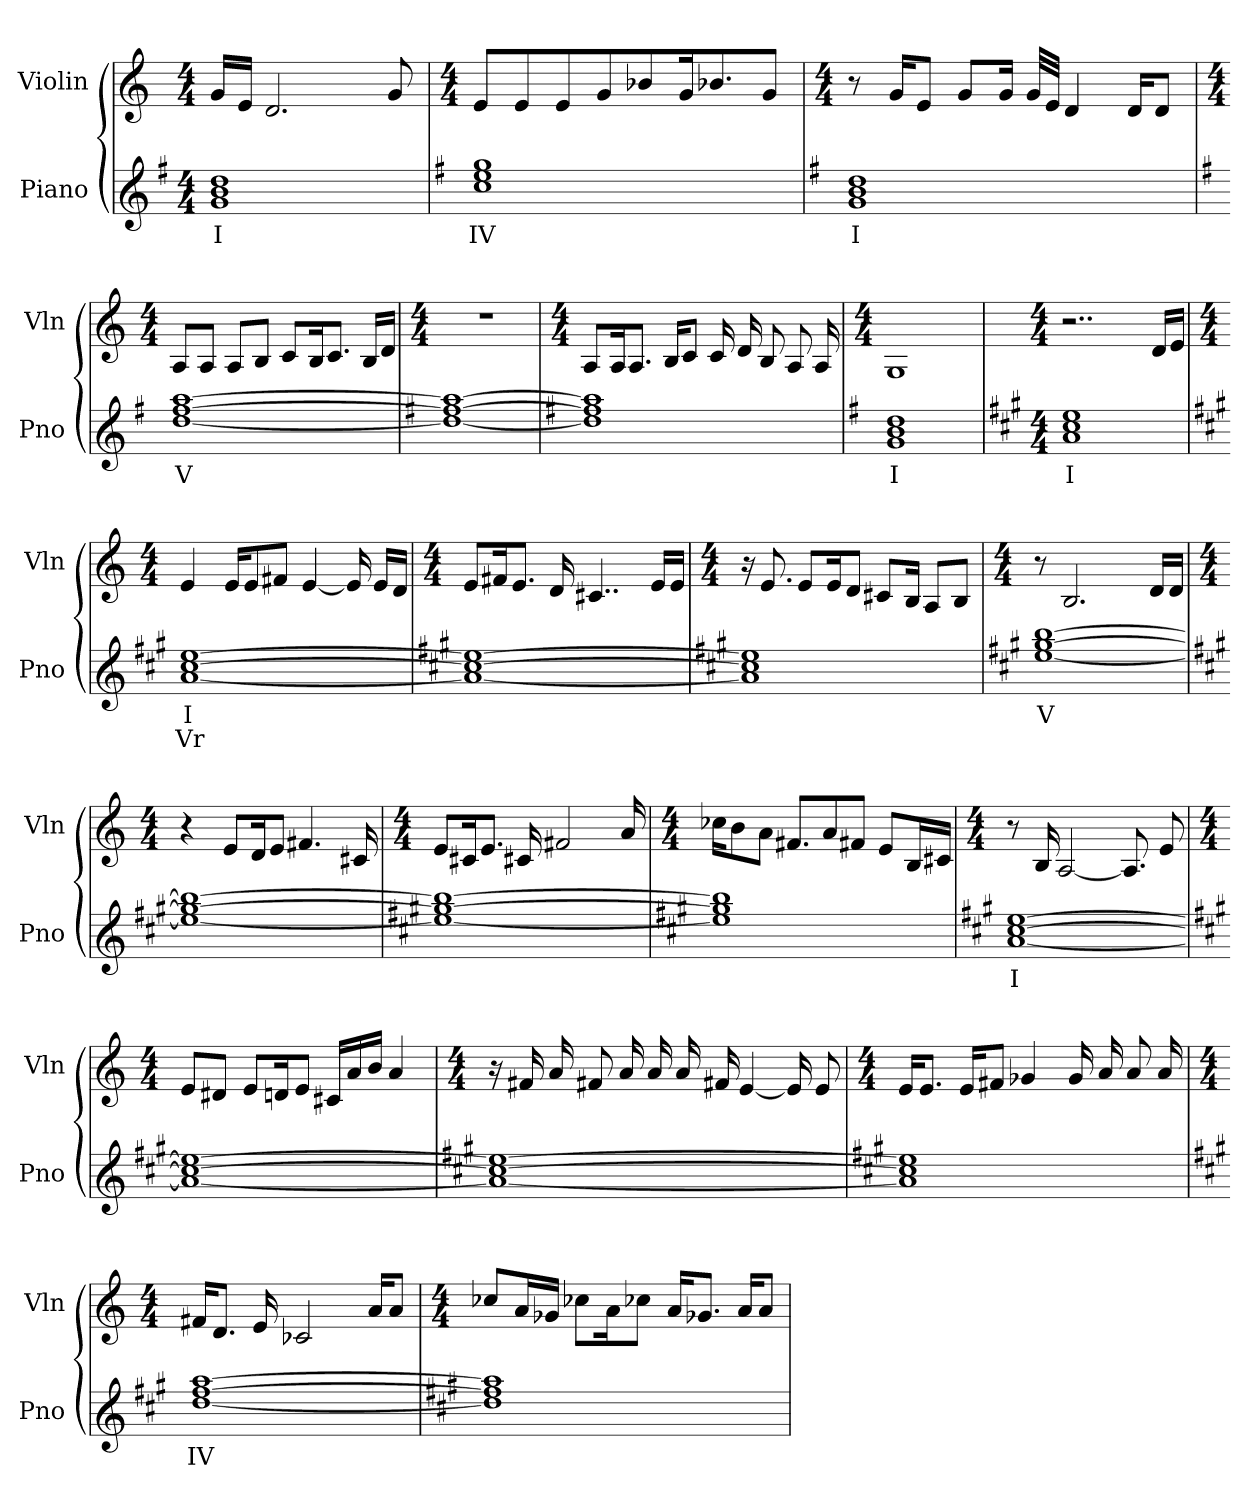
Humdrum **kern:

**kern	**text	**text	**kern
*part2	*part2	*part2	*part1
*staff2	*staff2	*staff2	*staff1
*I"Piano	*	*	*I"Violin
*I'Pno	*	*	*I'Vln
*k[f#]	*	*	*
*G:	*	*	*
*M4/4	*	*	*M4/4
=	=	=	=
1g 1b 1dd	I	.	16gLL
.	.	.	16eJJ
.	.	.	2.d
.	.	.	8g
=	=	=	=
*k[f#]	*	*	*
*G:	*	*	*
*	*	*	*M4/4
1cc 1ee 1gg	IV	.	8eL
.	.	.	8eJ
.	.	.	8eL
.	.	.	8gJ
.	.	.	8b-XL
.	.	.	16gK
.	.	.	8.b-XJ
.	.	.	8gJ
=	=	=	=
*k[f#]	*	*	*
*G:	*	*	*
*	*	*	*M4/4
1g 1b 1dd	I	.	8r
.	.	.	16gKL
.	.	.	8eJ
.	.	.	8gL
.	.	.	16gJk
.	.	.	32gLLL
.	.	.	32eJJJ
.	.	.	4d
.	.	.	16dKL
.	.	.	8dJ
=	=	=	=
*k[f#]	*	*	*
*G:	*	*	*
*	*	*	*M4/4
[1dd [1ff# [1aa	V	.	8AL
.	.	.	8AJ
.	.	.	8AL
.	.	.	8BJ
.	.	.	8cL
.	.	.	16BK
.	.	.	8.cJ
.	.	.	16BLL
.	.	.	16dJJ
=	=	=	=
*k[f#]	*	*	*
*G:	*	*	*
*	*	*	*M4/4
1dd_ 1ff#_ 1aa_	.	.	1r
=	=	=	=
*k[f#]	*	*	*
*G:	*	*	*
*	*	*	*M4/4
1dd] 1ff#] 1aa]	.	.	8AL
.	.	.	16AK
.	.	.	8.AJ
.	.	.	16BKL
.	.	.	8cJ
.	.	.	16cLL
.	.	.	16d
.	.	.	8BJ
.	.	.	8AL
.	.	.	16AJk
=	=	=	=
*k[f#]	*	*	*
*G:	*	*	*
*	*	*	*M4/4
1g 1b 1dd	I	.	1G
=	=	=	=
*k[f#c#g#]	*	*	*
*A:	*	*	*
*M4/4	*	*	*M4/4
1a 1cc# 1ee	I	.	2..r
.	.	.	16dLL
.	.	.	16eJJ
=	=	=	=
*k[f#c#g#]	*	*	*
*A:	*	*	*
*	*	*	*M4/4
[1a [1cc# [1ee	I	Vr	4e
.	.	.	16eKL
.	.	.	8e
.	.	.	8f#XJ
.	.	.	[4e
.	.	.	16e]
.	.	.	16eLL
.	.	.	16dJJ
=	=	=	=
*k[f#c#g#]	*	*	*
*A:	*	*	*
*	*	*	*M4/4
1a_ 1cc#_ 1ee_	.	.	8eL
.	.	.	16f#XK
.	.	.	8.eJ
.	.	.	16d
.	.	.	4..c#X
.	.	.	16eLL
.	.	.	16eJJ
=	=	=	=
*k[f#c#g#]	*	*	*
*A:	*	*	*
*	*	*	*M4/4
1a] 1cc#] 1ee]	.	.	16r
.	.	.	8.e
.	.	.	8eL
.	.	.	16eK
.	.	.	8dJ
.	.	.	8c#XL
.	.	.	16BJk
.	.	.	8AL
.	.	.	8BJ
=	=	=	=
*k[f#c#g#]	*	*	*
*A:	*	*	*
*	*	*	*M4/4
[1ee [1gg# [1bb	V	.	8r
.	.	.	2.B
.	.	.	16dLL
.	.	.	16dJJ
=	=	=	=
*k[f#c#g#]	*	*	*
*A:	*	*	*
*	*	*	*M4/4
1ee_ 1gg#_ 1bb_	.	.	4r
.	.	.	8eL
.	.	.	16dK
.	.	.	8eJ
.	.	.	4.f#X
.	.	.	16c#X
=	=	=	=
*k[f#c#g#]	*	*	*
*A:	*	*	*
*	*	*	*M4/4
1ee_ 1gg#_ 1bb_	.	.	8eL
.	.	.	16c#XK
.	.	.	8.eJ
.	.	.	16c#X
.	.	.	2f#X
.	.	.	16a
=	=	=	=
*k[f#c#g#]	*	*	*
*A:	*	*	*
*	*	*	*M4/4
1ee] 1gg#] 1bb]	.	.	16cc-XKL
.	.	.	8b
.	.	.	8aJ
.	.	.	8.f#XL
.	.	.	8a
.	.	.	8f#XJ
.	.	.	8eL
.	.	.	16BL
.	.	.	16c#XJJ
=	=	=	=
*k[f#c#g#]	*	*	*
*A:	*	*	*
*	*	*	*M4/4
[1a [1cc# [1ee	I	.	8r
.	.	.	16B
.	.	.	[2A
.	.	.	8.A]
.	.	.	8e
=	=	=	=
*k[f#c#g#]	*	*	*
*A:	*	*	*
*	*	*	*M4/4
1a_ 1cc#_ 1ee_	.	.	8eL
.	.	.	8d#XJ
.	.	.	8eL
.	.	.	16dnK
.	.	.	8eJ
.	.	.	16c#XLL
.	.	.	16a
.	.	.	16bJJ
.	.	.	4a
=	=	=	=
*k[f#c#g#]	*	*	*
*A:	*	*	*
*	*	*	*M4/4
1a_ 1cc#_ 1ee_	.	.	16r
.	.	.	16f#XLL
.	.	.	16a
.	.	.	8f#XJ
.	.	.	16aLL
.	.	.	16a
.	.	.	16aJJ
.	.	.	16f#X
.	.	.	[4e
.	.	.	16e]
.	.	.	8e
=	=	=	=
*k[f#c#g#]	*	*	*
*A:	*	*	*
*	*	*	*M4/4
1a] 1cc#] 1ee]	.	.	16eKL
.	.	.	8.eJ
.	.	.	16eKL
.	.	.	8f#XJ
.	.	.	4g-X
.	.	.	16g-
.	.	.	16aLL
.	.	.	8a
.	.	.	16aJk
=	=	=	=
*k[f#c#g#]	*	*	*
*A:	*	*	*
*	*	*	*M4/4
[1dd [1ff# [1aa	IV	.	16f#XKL
.	.	.	8.dJ
.	.	.	16e
.	.	.	2c-X
.	.	.	16aKL
.	.	.	8aJ
=	=	=	=
*k[f#c#g#]	*	*	*
*A:	*	*	*
*	*	*	*M4/4
1dd] 1ff#] 1aa]	.	.	8cc-XL
.	.	.	16aL
.	.	.	16g-XJJ
.	.	.	8cc-XL
.	.	.	16aK
.	.	.	8cc-XJ
.	.	.	16aKL
.	.	.	8.g-XJ
.	.	.	16aKL
.	.	.	8aJ
=	=	=	=
*-	*-	*-	*-
